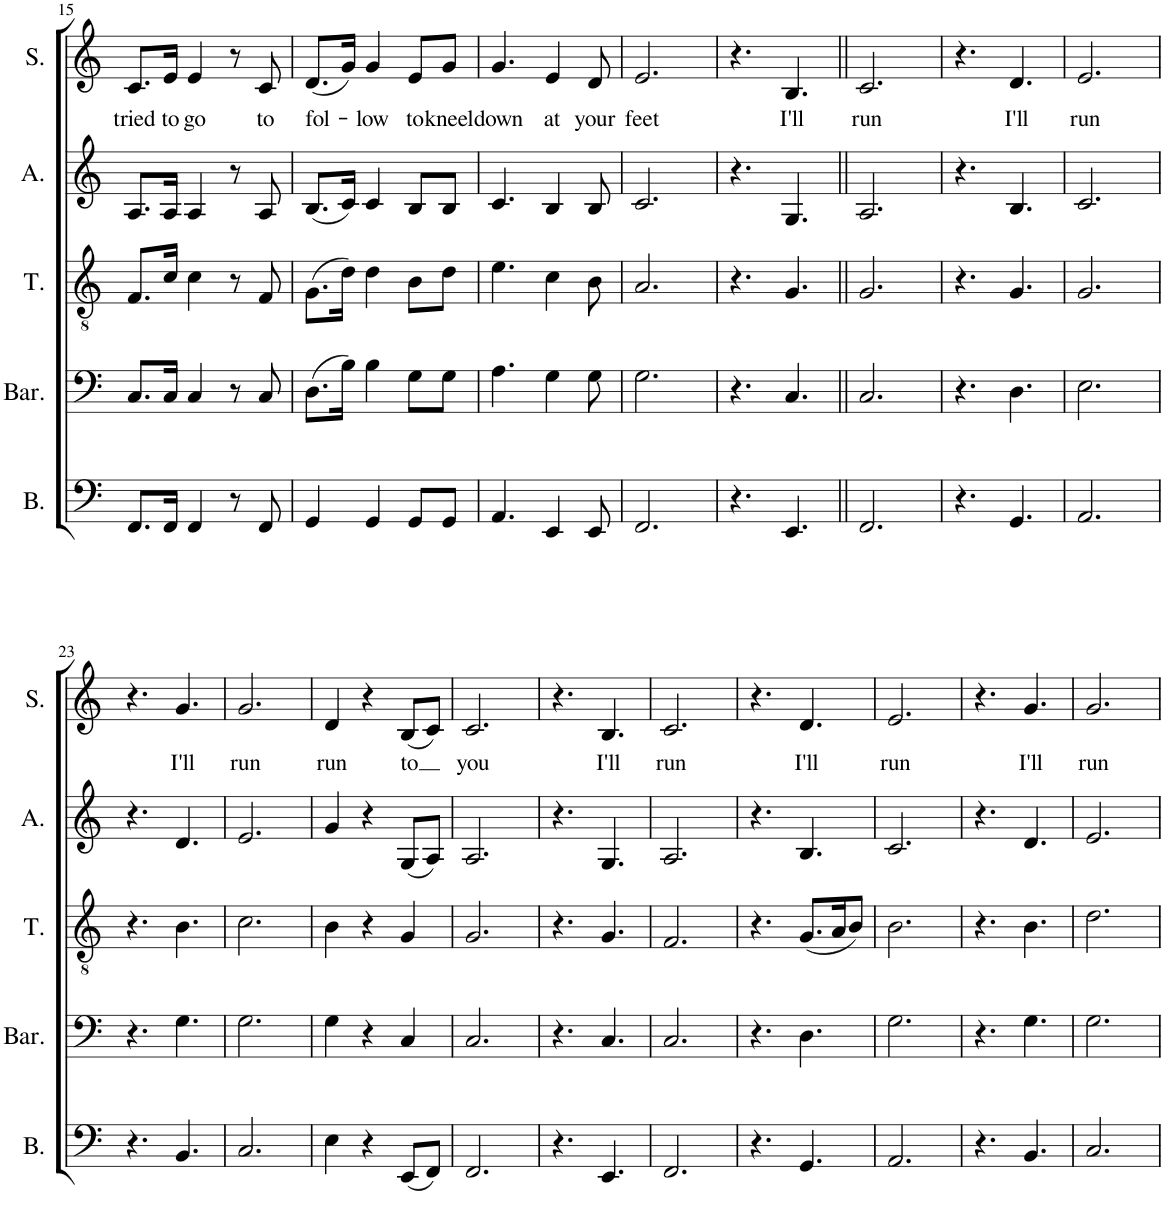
**kern	**kern	**kern	**kern	**kern	**text
*part5	*part4	*part3	*part2	*part1	*part1
*staff5	*staff4	*staff3	*staff2	*staff1	*staff1
*I"Bass	*I"Baritone	*I"Tenor	*I"Alto	*I"Soprano	*
*I'B.	*I'Bar.	*I'T.	*I'A.	*I'S.	*
!!LO:PB:g=z
*clefF4	*clefF4	*clefGv2	*clefG2	*clefG2	*
*k[]	*k[]	*k[]	*k[]	*k[]	*
*M6/8	*M6/8	*M6/8	*M6/8	*M6/8	*
=15	=15	=15	=15	=15	=15
!	!	!	!	!	!LO:LY:b
8.FF/L	8.C/L	8.F/L	8.A/L	8.c/L	tried
!	!	!	!	!	!LO:LY:b
16FF/Jk	16C/Jk	16c/Jk	16A/Jk	16e/Jk	to
!	!	!	!	!	!LO:LY:b
4FF/	4C/	4c\	4A/	4e/	go
8r	8r	8r	8r	8r	.
!	!	!	!	!	!LO:LY:b
8FF/	8C/	8F/	8A/	8c/	to
=16	=16	=16	=16	=16	=16
!	!	!	!	!	!LO:LY:b
4GG/	(8.D\L	(8.G\L	(8.B/L	(8.d/L	fol-
.	16B\Jk)	16d\Jk)	16c/Jk)	16g/Jk)	.
!	!	!	!	!	!LO:LY:b
4GG/	4B\	4d\	4c/	4g/	-low
!	!	!	!	!	!LO:LY:b
8GG/L	8G\L	8B\L	8B/L	8e/L	to
!	!	!	!	!	!LO:LY:b
8GG/J	8G\J	8d\J	8B/J	8g/J	kneel
=17	=17	=17	=17	=17	=17
!	!	!	!	!	!LO:LY:b
4.AA/	4.A\	4.e\	4.c/	4.g/	down
!	!	!	!	!	!LO:LY:b
4EE/	4G\	4c\	4B/	4e/	at
!	!	!	!	!	!LO:LY:b
8EE/	8G\	8B\	8B/	8d/	your
=18	=18	=18	=18	=18	=18
!	!	!	!	!	!LO:LY:b
2.FF/	2.G\	2.A/	2.c/	2.e/	feet
=19	=19	=19	=19	=19	=19
4.r	4.r	4.r	4.r	4.r	.
!	!	!	!	!	!LO:LY:b
4.EE/	4.C/	4.G/	4.G/	4.B/	I'll
=20||	=20||	=20||	=20||	=20||	=20||
!	!	!	!	!	!LO:LY:b
2.FF/	2.C/	2.G/	2.A/	2.c/	run
=21	=21	=21	=21	=21	=21
4.r	4.r	4.r	4.r	4.r	.
!	!	!	!	!	!LO:LY:b
4.GG/	4.D\	4.G/	4.B/	4.d/	I'll
=22	=22	=22	=22	=22	=22
!	!	!	!	!	!LO:LY:b
2.AA/	2.E\	2.G/	2.c/	2.e/	run
!!LO:LB:g=z
=23	=23	=23	=23	=23	=23
4.r	4.r	4.r	4.r	4.r	.
!	!	!	!	!	!LO:LY:b
4.BB/	4.G\	4.B\	4.d/	4.g/	I'll
=24	=24	=24	=24	=24	=24
!	!	!	!	!	!LO:LY:b
2.C/	2.G\	2.c\	2.e/	2.g/	run
=25	=25	=25	=25	=25	=25
!	!	!	!	!	!LO:LY:b
4E\	4G\	4B\	4g/	4d/	run
4r	4r	4r	4r	4r	.
!	!	!	!	!	!LO:LY:b
(8EE/L	4C/	4G/	(8G/L	(8B/L	to
8FF/J)	.	.	8A/J)	8c/J)	.
=26	=26	=26	=26	=26	=26
!	!	!	!	!	!LO:LY:b
2.FF/	2.C/	2.G/	2.A/	2.c/	you
=27	=27	=27	=27	=27	=27
4.r	4.r	4.r	4.r	4.r	.
!	!	!	!	!	!LO:LY:b
4.EE/	4.C/	4.G/	4.G/	4.B/	I'll
=28	=28	=28	=28	=28	=28
!	!	!	!	!	!LO:LY:b
2.FF/	2.C/	2.F/	2.A/	2.c/	run
=29	=29	=29	=29	=29	=29
4.r	4.r	4.r	4.r	4.r	.
!	!	!	!	!	!LO:LY:b
4.GG/	4.D\	(8.G/L	4.B/	4.d/	I'll
.	.	16A/K	.	.	.
.	.	8B/J)	.	.	.
=30	=30	=30	=30	=30	=30
!	!	!	!	!	!LO:LY:b
2.AA/	2.G\	2.B\	2.c/	2.e/	run
=31	=31	=31	=31	=31	=31
4.r	4.r	4.r	4.r	4.r	.
!	!	!	!	!	!LO:LY:b
4.BB/	4.G\	4.B\	4.d/	4.g/	I'll
=32	=32	=32	=32	=32	=32
!	!	!	!	!	!LO:LY:b
2.C/	2.G\	2.d\	2.e/	2.g/	run
=	=	=	=	=	=
*-	*-	*-	*-	*-	*-
